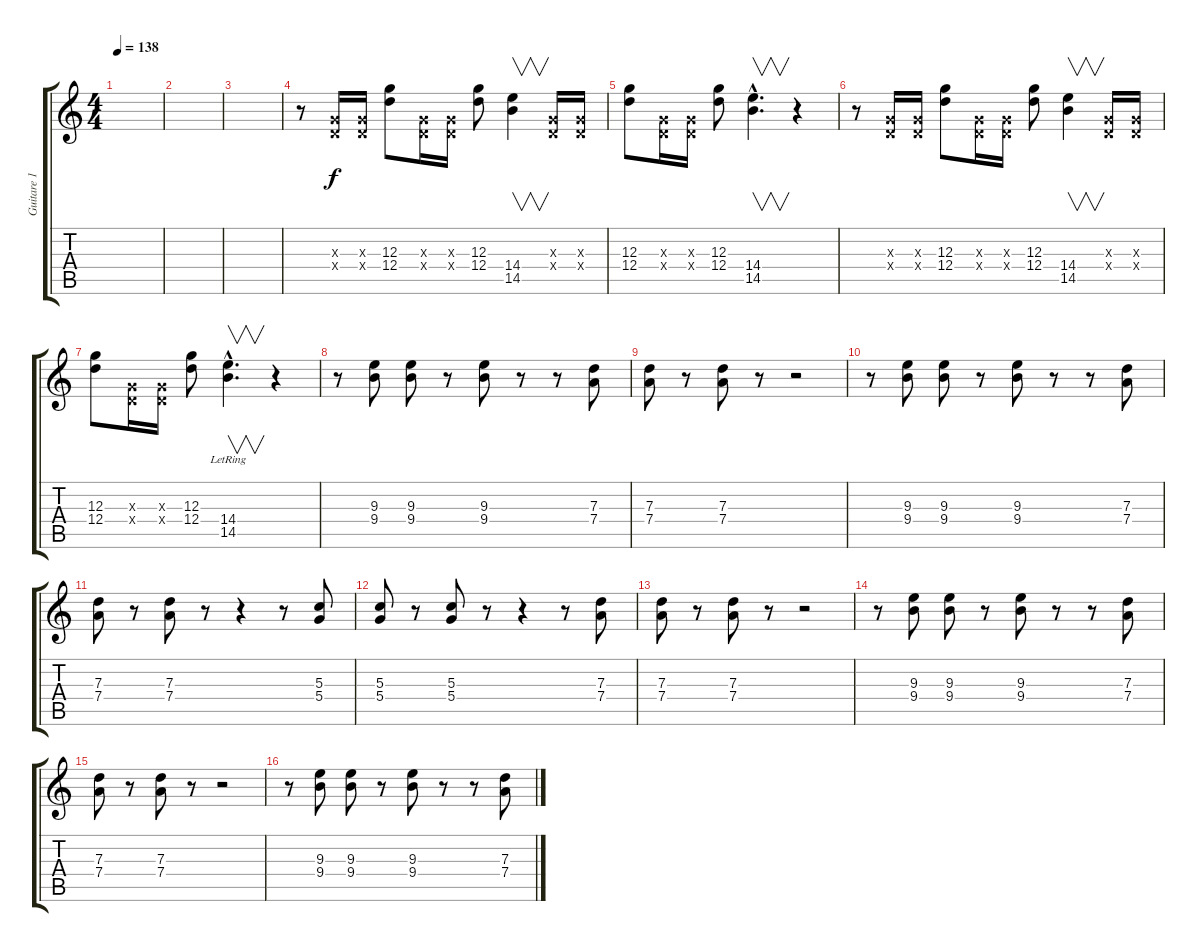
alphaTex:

\track ("Guitare 1" "Guitare 1") {instrument distortionguitar}
\staff {score tabs}
\tuning (E4 B3 G3 D3 A2 E2) {hide}
\ts (4 4)
\tempo 138
\clef g2
\ks c
|
|
|
r.8 (0.3{x} 0.4{x}).16 (0.3{x} 0.4{x}).16 (12.3 12.4).8 (0.3{x} 0.4{x}).16 (0.3{x} 0.4{x}).16 (12.3 12.4).8 (14.4 14.5).4{v} (0.3{x} 0.4{x}).16 (0.3{x} 0.4{x}).16 |
(12.3 12.4).8 (0.3{x} 0.4{x}).16 (0.3{x} 0.4{x}).16 (12.3 12.4).8 (14.4{hac} 14.5{hac}).4{v d} r.4 |
r.8 (0.3{x} 0.4{x}).16 (0.3{x} 0.4{x}).16 (12.3 12.4).8 (0.3{x} 0.4{x}).16 (0.3{x} 0.4{x}).16 (12.3 12.4).8 (14.4 14.5).4{v} (0.3{x} 0.4{x}).16 (0.3{x} 0.4{x}).16 |
(12.3 12.4).8 (0.3{x} 0.4{x}).16 (0.3{x} 0.4{x}).16 (12.3 12.4).8 (14.4{hac lr} 14.5{hac}).4{v d} r.4 |
r.8 (9.3 9.4).8 (9.3 9.4).8 r.8 (9.3 9.4).8 r.8 r.8 (7.3 7.4).8 |
(7.3 7.4).8 r.8 (7.3 7.4).8 r.8 r.2 |
r.8 (9.3 9.4).8 (9.3 9.4).8 r.8 (9.3 9.4).8 r.8 r.8 (7.3 7.4).8 |
(7.3 7.4).8 r.8 (7.3 7.4).8 r.8 r.4 r.8 (5.3 5.4).8 |
(5.3 5.4).8 r.8 (5.3 5.4).8 r.8 r.4 r.8 (7.3 7.4).8 |
(7.3 7.4).8 r.8 (7.3 7.4).8 r.8 r.2 |
r.8 (9.3 9.4).8 (9.3 9.4).8 r.8 (9.3 9.4).8 r.8 r.8 (7.3 7.4).8 |
(7.3 7.4).8 r.8 (7.3 7.4).8 r.8 r.2 |
r.8 (9.3 9.4).8 (9.3 9.4).8 r.8 (9.3 9.4).8 r.8 r.8 (7.3 7.4).8
